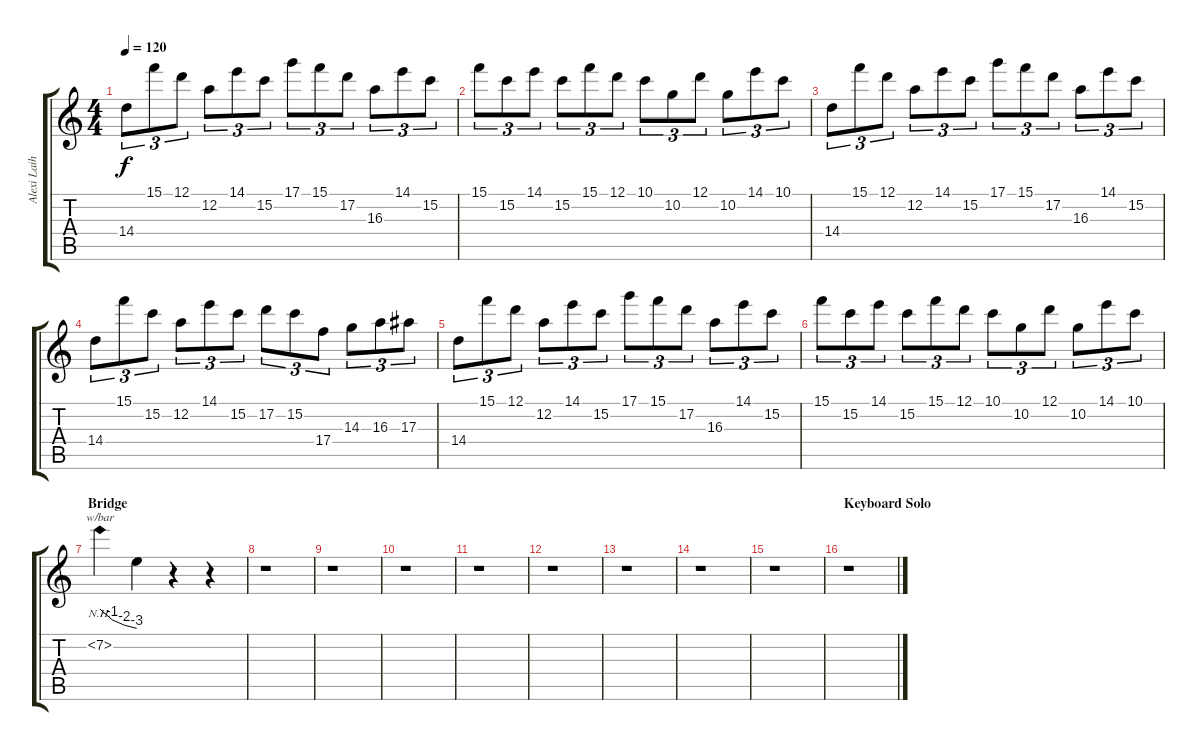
\track ("Alexi Laiho [Guitar 3]" "Alexi Laih") {instrument overdrivenguitar}
\staff {score tabs}
\tuning (D4 A3 F3 C3 G2 C2) {hide}
\ts (4 4)
\tempo 120
\clef g2
\ks c
14.4.8{tu (3 2) dy f} 15.1.8{tu (3 2)} 12.1.8{tu (3 2)} 12.2.8{tu (3 2)} 14.1.8{tu (3 2)} 15.2.8{tu (3 2)} 17.1.8{tu (3 2)} 15.1.8{tu (3 2)} 17.2.8{tu (3 2)} 16.3.8{tu (3 2)} 14.1.8{tu (3 2)} 15.2.8{tu (3 2)} |
15.1.8{tu (3 2)} 15.2.8{tu (3 2)} 14.1.8{tu (3 2)} 15.2.8{tu (3 2)} 15.1.8{tu (3 2)} 12.1.8{tu (3 2)} 10.1.8{tu (3 2)} 10.2.8{tu (3 2)} 12.1.8{tu (3 2)} 10.2.8{tu (3 2)} 14.1.8{tu (3 2)} 10.1.8{tu (3 2)} |
14.4.8{tu (3 2)} 15.1.8{tu (3 2)} 12.1.8{tu (3 2)} 12.2.8{tu (3 2)} 14.1.8{tu (3 2)} 15.2.8{tu (3 2)} 17.1.8{tu (3 2)} 15.1.8{tu (3 2)} 17.2.8{tu (3 2)} 16.3.8{tu (3 2)} 14.1.8{tu (3 2)} 15.2.8{tu (3 2)} |
14.4.8{tu (3 2)} 15.1.8{tu (3 2)} 15.2.8{tu (3 2)} 12.2.8{tu (3 2)} 14.1.8{tu (3 2)} 15.2.8{tu (3 2)} 17.2.8{tu (3 2)} 15.2.8{tu (3 2)} 17.4.8{tu (3 2)} 14.3.8{tu (3 2)} 16.3.8{tu (3 2)} 17.3.8{tu (3 2)} |
14.4.8{tu (3 2)} 15.1.8{tu (3 2)} 12.1.8{tu (3 2)} 12.2.8{tu (3 2)} 14.1.8{tu (3 2)} 15.2.8{tu (3 2)} 17.1.8{tu (3 2)} 15.1.8{tu (3 2)} 17.2.8{tu (3 2)} 16.3.8{tu (3 2)} 14.1.8{tu (3 2)} 15.2.8{tu (3 2)} |
15.1.8{tu (3 2)} 15.2.8{tu (3 2)} 14.1.8{tu (3 2)} 15.2.8{tu (3 2)} 15.1.8{tu (3 2)} 12.1.8{tu (3 2)} 10.1.8{tu (3 2)} 10.2.8{tu (3 2)} 12.1.8{tu (3 2)} 10.2.8{tu (3 2)} 14.1.8{tu (3 2)} 10.1.8{tu (3 2)} |
\section ("" "Bridge")
7.2{nh}.4{tbe (custom default 0 0 20 -4 40 -8 60 -12)} 7.2{t}.4 r.4 r.4 |
r.1 |
r.1 |
r.1 |
r.1 |
r.1 |
r.1 |
r.1 |
r.1 |
\section ("" "Keyboard Solo")
r.1
